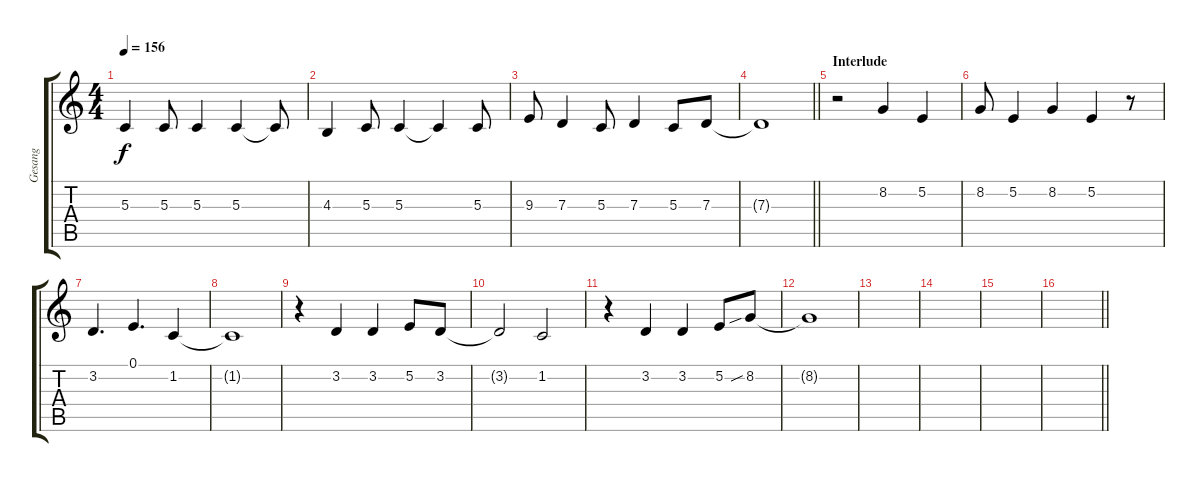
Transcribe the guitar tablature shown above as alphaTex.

\track ("Gesang" "Gesang") {instrument lead2sawtooth}
\staff {score tabs}
\tuning (E4 B3 G3 D3 A2 E2) {hide}
\ts (4 4)
\tempo 156
\clef g2
\ks c
5.3.4{dy f} 5.3.8 5.3.4 5.3.4 5.3{t}.8 |
4.3.4 5.3.8 5.3.4 5.3{t}.4 5.3.8 |
9.3.8 7.3.4 5.3.8 7.3.4 5.3.8 7.3.8 |
\barLineRight lightlight
7.3{t}.1 |
\section ("" "Interlude")
r.2 8.2.4 5.2.4 |
8.2.8 5.2.4 8.2.4 5.2.4 r.8 |
3.2.4{d} 0.1.4{d} 1.2.4 |
1.2{t}.1 |
r.4 3.2.4 3.2.4 5.2.8 3.2.8 |
3.2{t}.2 1.2.2 |
r.4 3.2.4 3.2.4 5.2.8 8.2{sib}.8 |
8.2{t}.1 |
|
|
|
\barLineRight lightlight
